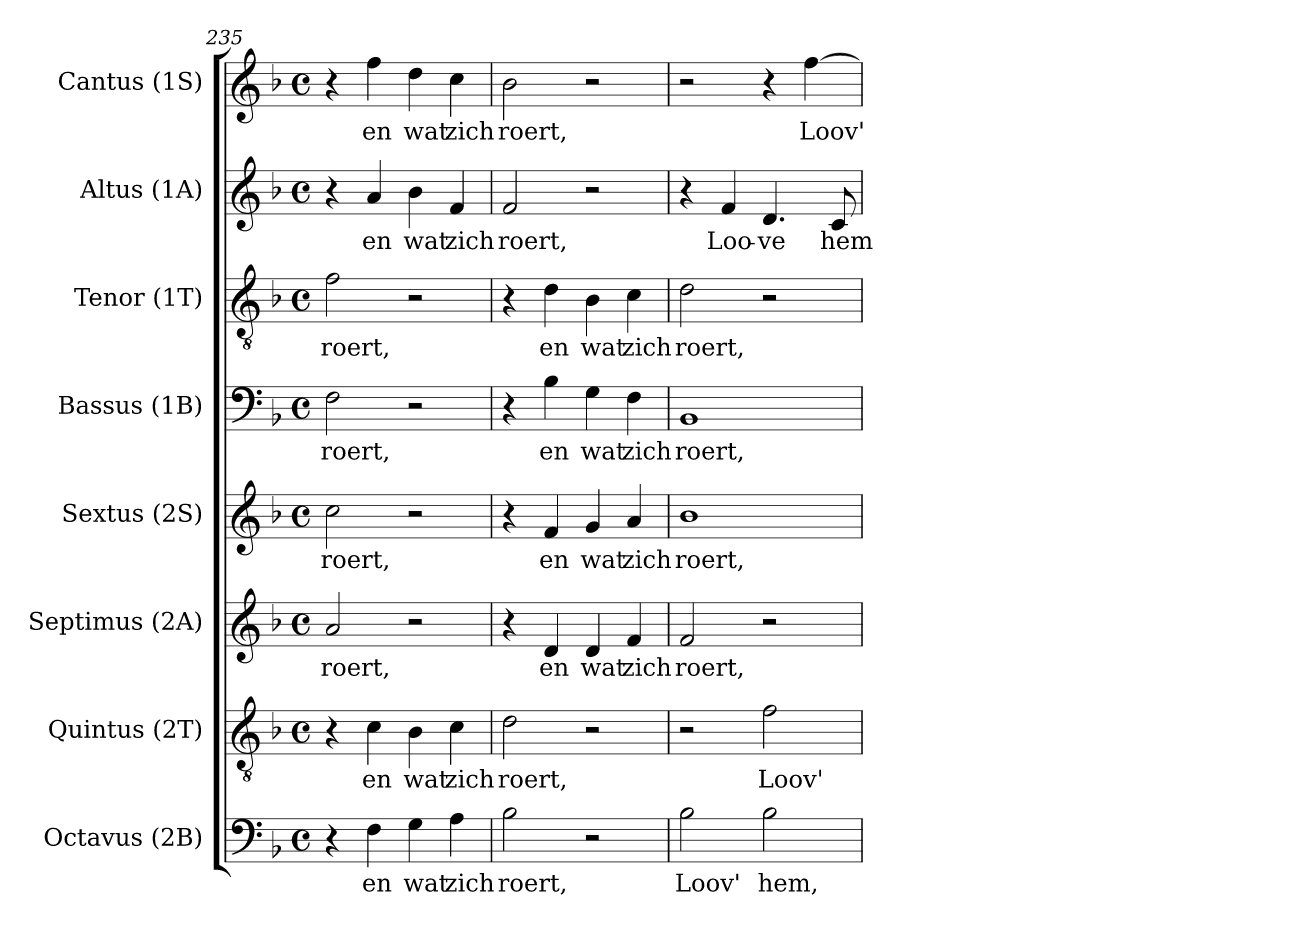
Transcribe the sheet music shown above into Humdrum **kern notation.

**kern	**text	**kern	**text	**kern	**text	**kern	**text	**kern	**text	**kern	**text	**kern	**text	**kern	**text
*part8	*part8	*part7	*part7	*part6	*part6	*part5	*part5	*part4	*part4	*part3	*part3	*part2	*part2	*part1	*part1
*staff8	*staff8	*staff7	*staff7	*staff6	*staff6	*staff5	*staff5	*staff4	*staff4	*staff3	*staff3	*staff2	*staff2	*staff1	*staff1
*I"Octavus (2B)	*	*I"Quintus (2T)	*	*I"Septimus (2A)	*	*I"Sextus (2S)	*	*I"Bassus (1B)	*	*I"Tenor (1T)	*	*I"Altus (1A)	*	*I"Cantus (1S)	*
*I'Octavus	*	*I'Quintus	*	*I'Septimus	*	*I'Sextus	*	*I'Bassus	*	*I'Tenor	*	*I'Altus	*	*I'Cantus	*
*clefF4	*	*clefGv2	*	*clefG2	*	*clefG2	*	*clefF4	*	*clefGv2	*	*clefG2	*	*clefG2	*
*k[b-]	*	*k[b-]	*	*k[b-]	*	*k[b-]	*	*k[b-]	*	*k[b-]	*	*k[b-]	*	*k[b-]	*
*F:	*	*F:	*	*F:	*	*F:	*	*F:	*	*F:	*	*F:	*	*F:	*
*M4/4	*	*M4/4	*	*M4/4	*	*M4/4	*	*M4/4	*	*M4/4	*	*M4/4	*	*M4/4	*
*met(c)	*	*met(c)	*	*met(c)	*	*met(c)	*	*met(c)	*	*met(c)	*	*met(c)	*	*met(c)	*
=235	=235	=235	=235	=235	=235	=235	=235	=235	=235	=235	=235	=235	=235	=235	=235
!	!	!	!	!	!LO:LY:b:color=#000000	!	!	!	!	!	!	!	!	!	!
!	!	!	!	!	!	!	!LO:LY:b:color=#000000	!	!	!	!	!	!	!	!
!	!	!	!	!	!	!	!	!	!LO:LY:b:color=#000000	!	!	!	!	!	!
!	!	!	!	!	!	!	!	!	!	!	!LO:LY:b:color=#000000	!	!	!	!
4r	.	4r	.	2ai/	roert,	2cci\	roert,	2Fi\	roert,	2fi\	roert,	4r	.	4r	.
!	!LO:LY:b:color=#000000	!	!	!	!	!	!	!	!	!	!	!	!	!	!
!	!	!	!LO:LY:b:color=#000000	!	!	!	!	!	!	!	!	!	!	!	!
!	!	!	!	!	!	!	!	!	!	!	!	!	!LO:LY:b:color=#000000	!	!
!	!	!	!	!	!	!	!	!	!	!	!	!	!	!	!LO:LY:b:color=#000000
4Fi\	en	4ci\	en	.	.	.	.	.	.	.	.	4ai/	en	4ffi\	en
!	!LO:LY:b:color=#000000	!	!	!	!	!	!	!	!	!	!	!	!	!	!
!	!	!	!LO:LY:b:color=#000000	!	!	!	!	!	!	!	!	!	!	!	!
!	!	!	!	!	!	!	!	!	!	!	!	!	!LO:LY:b:color=#000000	!	!
!	!	!	!	!	!	!	!	!	!	!	!	!	!	!	!LO:LY:b:color=#000000
4Gi\	wat	4B-i\	wat	2r	.	2r	.	2r	.	2r	.	4b-i\	wat	4ddi\	wat
!	!LO:LY:b:color=#000000	!	!	!	!	!	!	!	!	!	!	!	!	!	!
!	!	!	!LO:LY:b:color=#000000	!	!	!	!	!	!	!	!	!	!	!	!
!	!	!	!	!	!	!	!	!	!	!	!	!	!LO:LY:b:color=#000000	!	!
!	!	!	!	!	!	!	!	!	!	!	!	!	!	!	!LO:LY:b:color=#000000
4Ai\	zich	4ci\	zich	.	.	.	.	.	.	.	.	4fi/	zich	4cci\	zich
!!LO:PB:g=z
=236	=236	=236	=236	=236	=236	=236	=236	=236	=236	=236	=236	=236	=236	=236	=236
!	!LO:LY:b:color=#000000	!	!	!	!	!	!	!	!	!	!	!	!	!	!
!	!	!	!LO:LY:b:color=#000000	!	!	!	!	!	!	!	!	!	!	!	!
!	!	!	!	!	!	!	!	!	!	!	!	!	!LO:LY:b:color=#000000	!	!
!	!	!	!	!	!	!	!	!	!	!	!	!	!	!	!LO:LY:b:color=#000000
2B-i\	roert,	2di\	roert,	4r	.	4r	.	4r	.	4r	.	2fi/	roert,	2b-i\	roert,
!	!	!	!	!	!LO:LY:b:color=#000000	!	!	!	!	!	!	!	!	!	!
!	!	!	!	!	!	!	!LO:LY:b:color=#000000	!	!	!	!	!	!	!	!
!	!	!	!	!	!	!	!	!	!LO:LY:b:color=#000000	!	!	!	!	!	!
!	!	!	!	!	!	!	!	!	!	!	!LO:LY:b:color=#000000	!	!	!	!
.	.	.	.	4di/	en	4fi/	en	4B-i\	en	4di\	en	.	.	.	.
!	!	!	!	!	!LO:LY:b:color=#000000	!	!	!	!	!	!	!	!	!	!
!	!	!	!	!	!	!	!LO:LY:b:color=#000000	!	!	!	!	!	!	!	!
!	!	!	!	!	!	!	!	!	!LO:LY:b:color=#000000	!	!	!	!	!	!
!	!	!	!	!	!	!	!	!	!	!	!LO:LY:b:color=#000000	!	!	!	!
2r	.	2r	.	4di/	wat	4gi/	wat	4Gi\	wat	4B-i\	wat	2r	.	2r	.
!	!	!	!	!	!LO:LY:b:color=#000000	!	!	!	!	!	!	!	!	!	!
!	!	!	!	!	!	!	!LO:LY:b:color=#000000	!	!	!	!	!	!	!	!
!	!	!	!	!	!	!	!	!	!LO:LY:b:color=#000000	!	!	!	!	!	!
!	!	!	!	!	!	!	!	!	!	!	!LO:LY:b:color=#000000	!	!	!	!
.	.	.	.	4fi/	zich	4ai/	zich	4Fi\	zich	4ci\	zich	.	.	.	.
=237	=237	=237	=237	=237	=237	=237	=237	=237	=237	=237	=237	=237	=237	=237	=237
!	!LO:LY:b:color=#000000	!	!	!	!	!	!	!	!	!	!	!	!	!	!
!	!	!	!	!	!LO:LY:b:color=#000000	!	!	!	!	!	!	!	!	!	!
!	!	!	!	!	!	!	!LO:LY:b:color=#000000	!	!	!	!	!	!	!	!
!	!	!	!	!	!	!	!	!	!LO:LY:b:color=#000000	!	!	!	!	!	!
!	!	!	!	!	!	!	!	!	!	!	!LO:LY:b:color=#000000	!	!	!	!
2B-i\	Loov'	2r	.	2fi/	roert,	1b-i	roert,	1BB-i	roert,	2di\	roert,	4r	.	2r	.
!	!	!	!	!	!	!	!	!	!	!	!	!	!LO:LY:b:color=#000000	!	!
.	.	.	.	.	.	.	.	.	.	.	.	4fi/	Loo-	.	.
!	!LO:LY:b:color=#000000	!	!	!	!	!	!	!	!	!	!	!	!	!	!
!	!	!	!LO:LY:b:color=#000000	!	!	!	!	!	!	!	!	!	!	!	!
!	!	!	!	!	!	!	!	!	!	!	!	!	!LO:LY:b:color=#000000	!	!
2B-i\	hem,	2fi\	Loov'	2r	.	.	.	.	.	2r	.	4.di/	-ve	4r	.
!	!	!	!	!	!	!	!	!	!	!	!	!	!	!	!LO:LY:b:color=#000000
.	.	.	.	.	.	.	.	.	.	.	.	.	.	[>4ffi\	Loov'
!	!	!	!	!	!	!	!	!	!	!	!	!	!LO:LY:b:color=#000000	!	!
.	.	.	.	.	.	.	.	.	.	.	.	8ci/	hem	.	.
=	=	=	=	=	=	=	=	=	=	=	=	=	=	=	=
*-	*-	*-	*-	*-	*-	*-	*-	*-	*-	*-	*-	*-	*-	*-	*-
